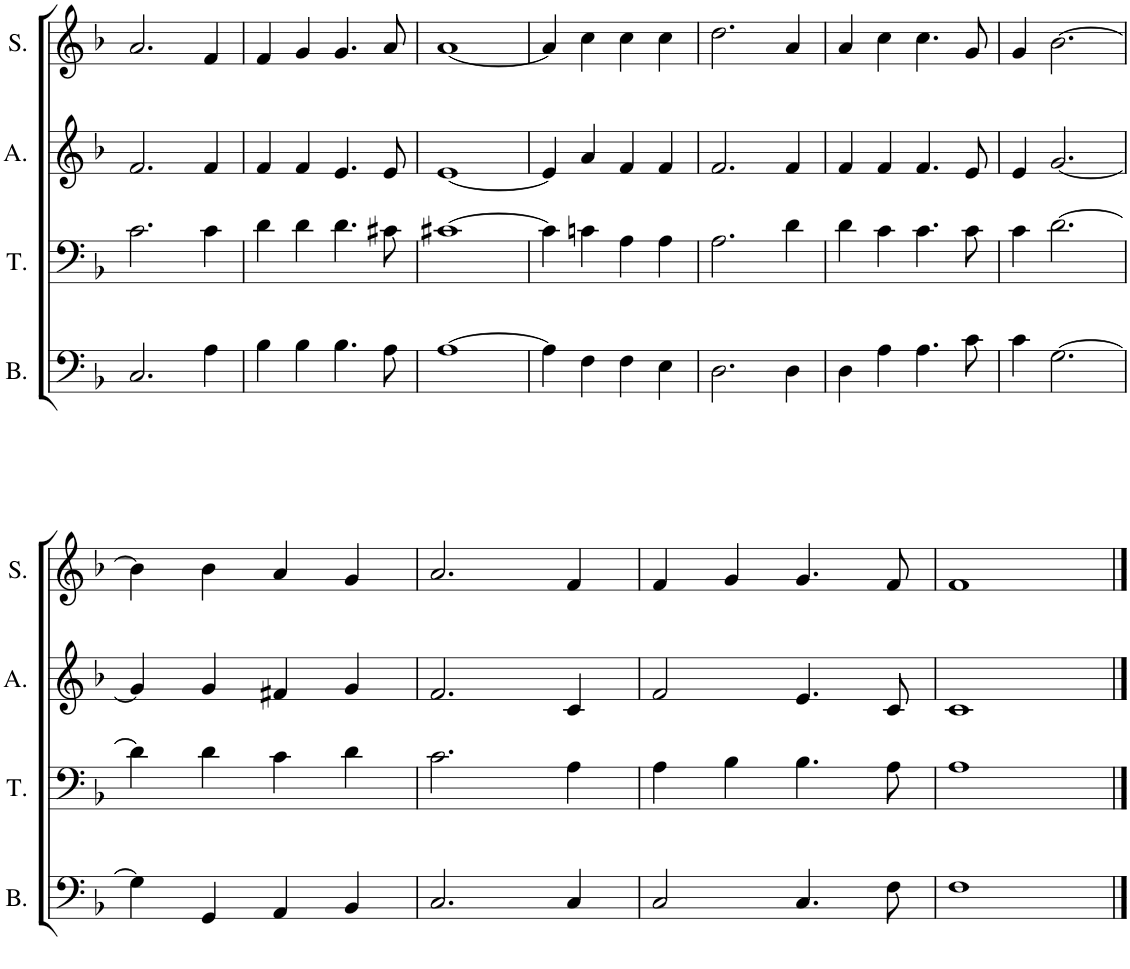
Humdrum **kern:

**kern	**kern	**kern	**kern
*part4	*part3	*part2	*part1
*staff4	*staff3	*staff2	*staff1
*I"Bass	*I"Tenor	*I"Alto	*I"Soprano
*I'B.	*I'T.	*I'A.	*I'S.
!!LO:PB:g=z
*clefF4	*clefF4	*clefG2	*clefG2
*k[b-]	*k[b-]	*k[b-]	*k[b-]
*M4/4	*M4/4	*M4/4	*M4/4
=14	=14	=14	=14
2.C/	2.c\	2.f/	2.a/
4A\	4c\	4f/	4f/
=15	=15	=15	=15
4B-\	4d\	4f/	4f/
4B-\	4d\	4f/	4g/
4.B-\	4.d\	4.e/	4.g/
8A\	8c#X\	8e/	8a/
=16	=16	=16	=16
[1A	[1c#X	[1e	[1a
=17	=17	=17	=17
4A\]	4c#\]	4e/]	4a/]
4F\	4cn\	4a/	4cc\
4F\	4A\	4f/	4cc\
4E\	4A\	4f/	4cc\
=18	=18	=18	=18
2.D\	2.A\	2.f/	2.dd\
4D\	4d\	4f/	4a/
=19	=19	=19	=19
4D\	4d\	4f/	4a/
4A\	4c\	4f/	4cc\
4.A\	4.c\	4.f/	4.cc\
8c\	8c\	8e/	8g/
=20	=20	=20	=20
4c\	4c\	4e/	4g/
[2.G\	[2.d\	[2.g/	[2.b-\
!!LO:LB:g=z
=21	=21	=21	=21
4G\]	4d\]	4g/]	4b-\]
4GG/	4d\	4g/	4b-\
4AA/	4c\	4f#X/	4a/
4BB-/	4d\	4g/	4g/
=22	=22	=22	=22
2.C/	2.c\	2.f/	2.a/
4C/	4A\	4c/	4f/
=23	=23	=23	=23
2C/	4A\	2f/	4f/
.	4B-\	.	4g/
4.C/	4.B-\	4.e/	4.g/
8F\	8A\	8c/	8f/
=24	=24	=24	=24
1F	1A	1c	1f
==	==	==	==
*-	*-	*-	*-
